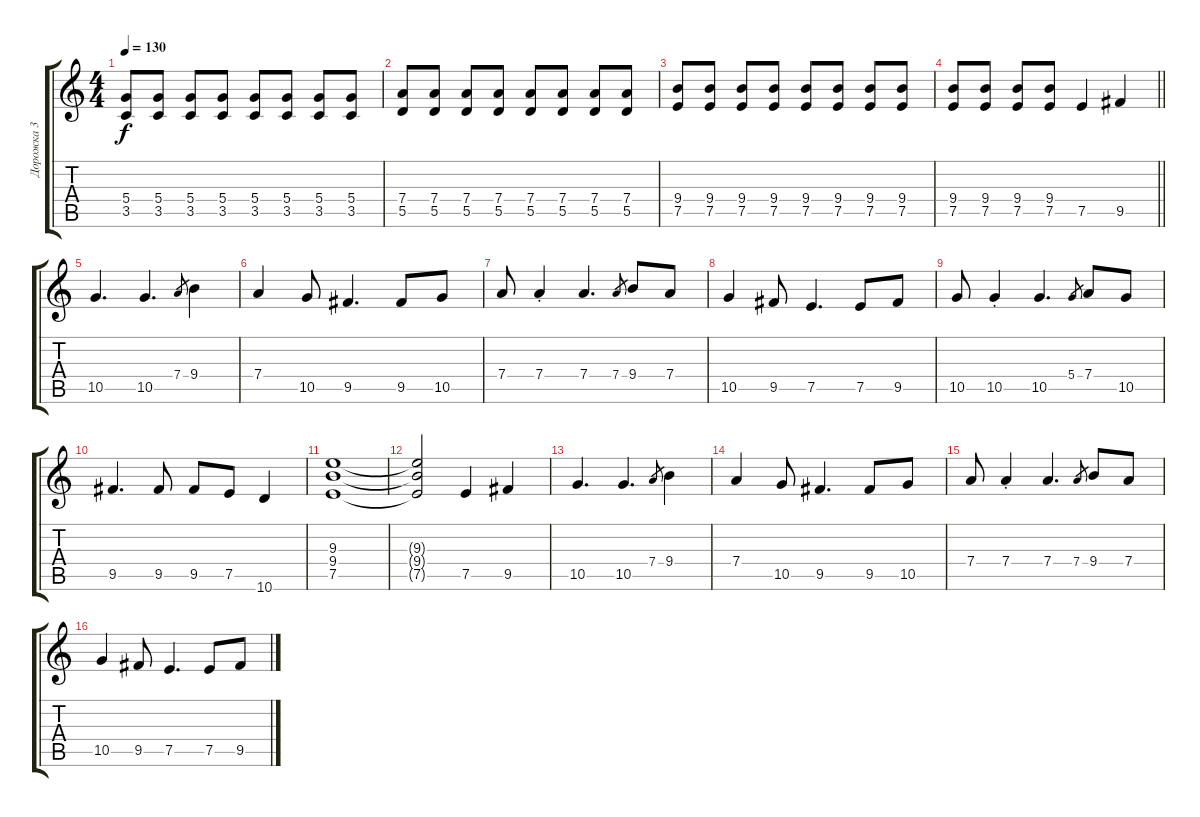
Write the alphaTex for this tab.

\track ("Дорожка 3" "Дорожка 3") {instrument overdrivenguitar}
\staff {score tabs}
\tuning (E4 B3 G3 D3 A2 E2) {hide}
\ts (4 4)
\tempo 130
\clef g2
\ks c
(5.4 3.5).8{dy f} (5.4 3.5).8 (5.4 3.5).8 (5.4 3.5).8 (5.4 3.5).8 (5.4 3.5).8 (5.4 3.5).8 (5.4 3.5).8 |
(7.4 5.5).8 (7.4 5.5).8 (7.4 5.5).8 (7.4 5.5).8 (7.4 5.5).8 (7.4 5.5).8 (7.4 5.5).8 (7.4 5.5).8 |
(9.4 7.5).8 (9.4 7.5).8 (9.4 7.5).8 (9.4 7.5).8 (9.4 7.5).8 (9.4 7.5).8 (9.4 7.5).8 (9.4 7.5).8 |
\barLineRight lightlight
(9.4 7.5).8 (9.4 7.5).8 (9.4 7.5).8 (9.4 7.5).8 7.5.4{volume 16} 9.5.4 |
10.5.4{d} 10.5.4{d} 7.4.8{gr} 9.4.4 |
7.4.4 10.5.8 9.5.4{d} 9.5.8 10.5.8 |
7.4.8 7.4{st}.4 7.4.4{d} 7.4.8{gr} 9.4.8 7.4.8 |
10.5.4 9.5.8 7.5.4{d} 7.5.8 9.5.8 |
10.5.8 10.5{st}.4 10.5.4{d} 5.4.8{gr} 7.4.8 10.5.8 |
9.5.4{d} 9.5.8 9.5.8 7.5.8 10.6.4 |
(9.3 9.4 7.5).1 |
(9.3{t} 9.4{t} 7.5{t}).2 7.5.4{volume 16} 9.5.4 |
10.5.4{d} 10.5.4{d} 7.4.8{gr} 9.4.4 |
7.4.4 10.5.8 9.5.4{d} 9.5.8 10.5.8 |
7.4.8 7.4{st}.4 7.4.4{d} 7.4.8{gr} 9.4.8 7.4.8 |
10.5.4 9.5.8 7.5.4{d} 7.5.8 9.5.8
